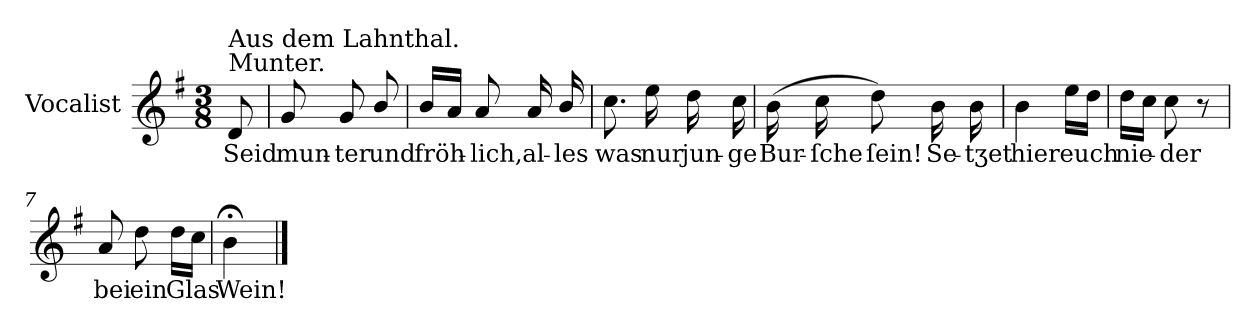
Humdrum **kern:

**kern	**text
*part1	*part1
*staff1	*staff1
*I"Vocalist	*
*k[f#]	*
*G:	*
*M3/8	*
=	=
!LO:TX:a:t=Munter.	!
!LO:TX:a:t=Aus dem Lahnthal.	!
8d	Seid
=1	=1
8g	mun-
8g	-ter
8b/	und
=2	=2
16bLL	fröh-
16aJJ	.
8a	-lich,
16a	al-
16b/	-les
=3	=3
8.cc	was
16ee	nur
16dd	jun-
16cc	-ge
=4	=4
(16b	Bur-
16cc	-ſche
8dd)	ſein!
16b	Se-
16b	-tʒet
=5	=5
4b	hier
16eeLL	euch
16ddJJ	.
=6	=6
16ddLL	nie-
16ccJJ	.
8cc	-der
8r	.
=7	=7
8a	bei
8dd	ein
16ddLL	Glas
16ccJJ	.
=8	=8
4b;<	Wein!
==	==
*-	*-
